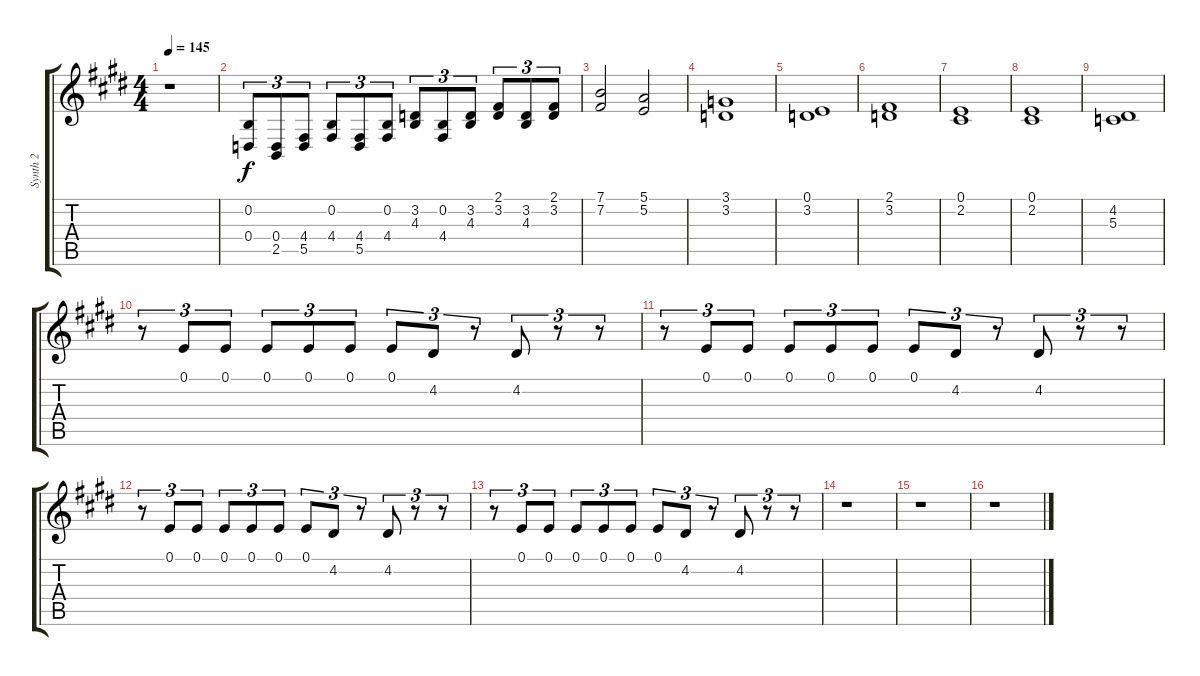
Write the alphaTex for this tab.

\track ("Synth 2" "Synth 2") {solo instrument synthbrass2}
\staff {score tabs}
\tuning (E4 B3 G3 D3 A2 E2) {hide}
\ts (4 4)
\tempo 145
\clef g2
\ks e
r.1{dy f} |
(0.2 0.4).8{tu (3 2)} (0.4 2.5).8{tu (3 2)} (4.4 5.5).8{tu (3 2)} (0.2 4.4).8{tu (3 2)} (4.4 5.5).8{tu (3 2)} (0.2 4.4).8{tu (3 2)} (3.2 4.3).8{tu (3 2)} (0.2 4.4).8{tu (3 2)} (3.2 4.3).8{tu (3 2)} (2.1 3.2).8{tu (3 2)} (3.2 4.3).8{tu (3 2)} (2.1 3.2).8{tu (3 2)} |
(7.1 7.2).2 (5.1 5.2).2 |
(3.1 3.2).1 |
(0.1 3.2).1 |
(2.1 3.2).1 |
(0.1 2.2).1 |
(0.1 2.2).1 |
(4.2 5.3).1 |
r.8{tu (3 2)} 0.1.8{tu (3 2)} 0.1.8{tu (3 2)} 0.1.8{tu (3 2)} 0.1.8{tu (3 2)} 0.1.8{tu (3 2)} 0.1.8{tu (3 2)} 4.2.8{tu (3 2)} r.8{tu (3 2)} 4.2.8{tu (3 2)} r.8{tu (3 2)} r.8{tu (3 2)} |
r.8{tu (3 2)} 0.1.8{tu (3 2)} 0.1.8{tu (3 2)} 0.1.8{tu (3 2)} 0.1.8{tu (3 2)} 0.1.8{tu (3 2)} 0.1.8{tu (3 2)} 4.2.8{tu (3 2)} r.8{tu (3 2)} 4.2.8{tu (3 2)} r.8{tu (3 2)} r.8{tu (3 2)} |
r.8{tu (3 2)} 0.1.8{tu (3 2)} 0.1.8{tu (3 2)} 0.1.8{tu (3 2)} 0.1.8{tu (3 2)} 0.1.8{tu (3 2)} 0.1.8{tu (3 2)} 4.2.8{tu (3 2)} r.8{tu (3 2)} 4.2.8{tu (3 2)} r.8{tu (3 2)} r.8{tu (3 2)} |
r.8{tu (3 2)} 0.1.8{tu (3 2)} 0.1.8{tu (3 2)} 0.1.8{tu (3 2)} 0.1.8{tu (3 2)} 0.1.8{tu (3 2)} 0.1.8{tu (3 2)} 4.2.8{tu (3 2)} r.8{tu (3 2)} 4.2.8{tu (3 2)} r.8{tu (3 2)} r.8{tu (3 2)} |
r.1 |
r.1 |
r.1
